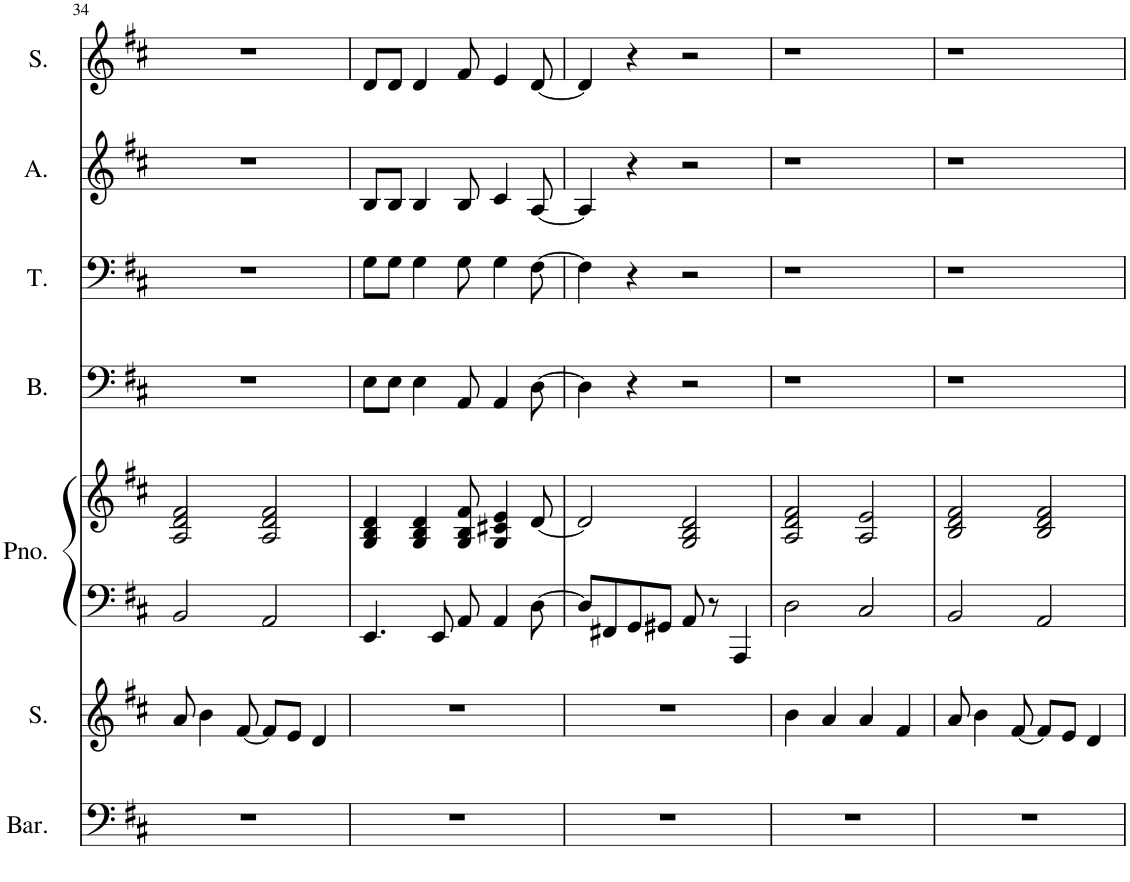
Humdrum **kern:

**kern	**kern	**kern	**kern	**kern	**kern	**kern	**kern
*part7	*part6	*part5	*part5	*part4	*part3	*part2	*part1
*staff8	*staff7	*staff6	*staff5	*staff4	*staff3	*staff2	*staff1
*I"Baritone	*I"Soprano	*I"Piano	*	*I"Bass	*I"Tenor	*I"Alto	*I"Soprano
*I'Bar.	*I'S.	*I'Pno.	*	*I'B.	*I'T.	*I'A.	*I'S.
!!LO:PB:g=z
*clefF4	*clefG2	*clefF4	*clefG2	*clefF4	*clefF4	*clefG2	*clefG2
*k[f#c#]	*k[f#c#]	*k[f#c#]	*k[f#c#]	*k[f#c#]	*k[f#c#]	*k[f#c#]	*k[f#c#]
*M4/4	*M4/4	*M4/4	*M4/4	*M4/4	*M4/4	*M4/4	*M4/4
=34	=34	=34	=34	=34	=34	=34	=34
1r	8a/	2BB/	2A/ 2d/ 2f#/	1r	1r	1r	1r
.	4b\	.	.	.	.	.	.
.	[8f#/	.	.	.	.	.	.
.	8f#/L]	2AA/	2A/ 2d/ 2f#/	.	.	.	.
.	8e/J	.	.	.	.	.	.
.	4d/	.	.	.	.	.	.
=35	=35	=35	=35	=35	=35	=35	=35
1r	1r	4.EE/	4G/ 4B/ 4d/	8E\L	8G\L	8B/L	8d/L
.	.	.	.	8E\J	8G\J	8B/J	8d/J
.	.	.	4G/ 4B/ 4d/	4E\	4G\	4B/	4d/
.	.	8EE/	.	.	.	.	.
.	.	8AA/	8G/ 8B/ 8f#/	8AA/	8G\	8B/	8f#/
.	.	4AA/	4G/ 4c#X/ 4e/	4AA/	4G\	4c#/	4e/
.	.	[8D\	[8d/	[8D\	[8F#\	[8A/	[8d/
=36	=36	=36	=36	=36	=36	=36	=36
1r	1r	8D/L]	2d/]	4D\]	4F#\]	4A/]	4d/]
.	.	8FF#X/	.	.	.	.	.
.	.	8GG/	.	4r	4r	4r	4r
.	.	8GG#X/J	.	.	.	.	.
.	.	8AA/	2G/ 2B/ 2d/	2r	2r	2r	2r
.	.	8r	.	.	.	.	.
.	.	4AAA/	.	.	.	.	.
=37	=37	=37	=37	=37	=37	=37	=37
1r	4b\	2D\	2A/ 2d/ 2f#/	1r	1r	1r	1r
.	4a/	.	.	.	.	.	.
.	4a/	2C#/	2A/ 2e/	.	.	.	.
.	4f#/	.	.	.	.	.	.
=38	=38	=38	=38	=38	=38	=38	=38
1r	8a/	2BB/	2B/ 2d/ 2f#/	1r	1r	1r	1r
.	4b\	.	.	.	.	.	.
.	[8f#/	.	.	.	.	.	.
.	8f#/L]	2AA/	2B/ 2d/ 2f#/	.	.	.	.
.	8e/J	.	.	.	.	.	.
.	4d/	.	.	.	.	.	.
=	=	=	=	=	=	=	=
*-	*-	*-	*-	*-	*-	*-	*-
